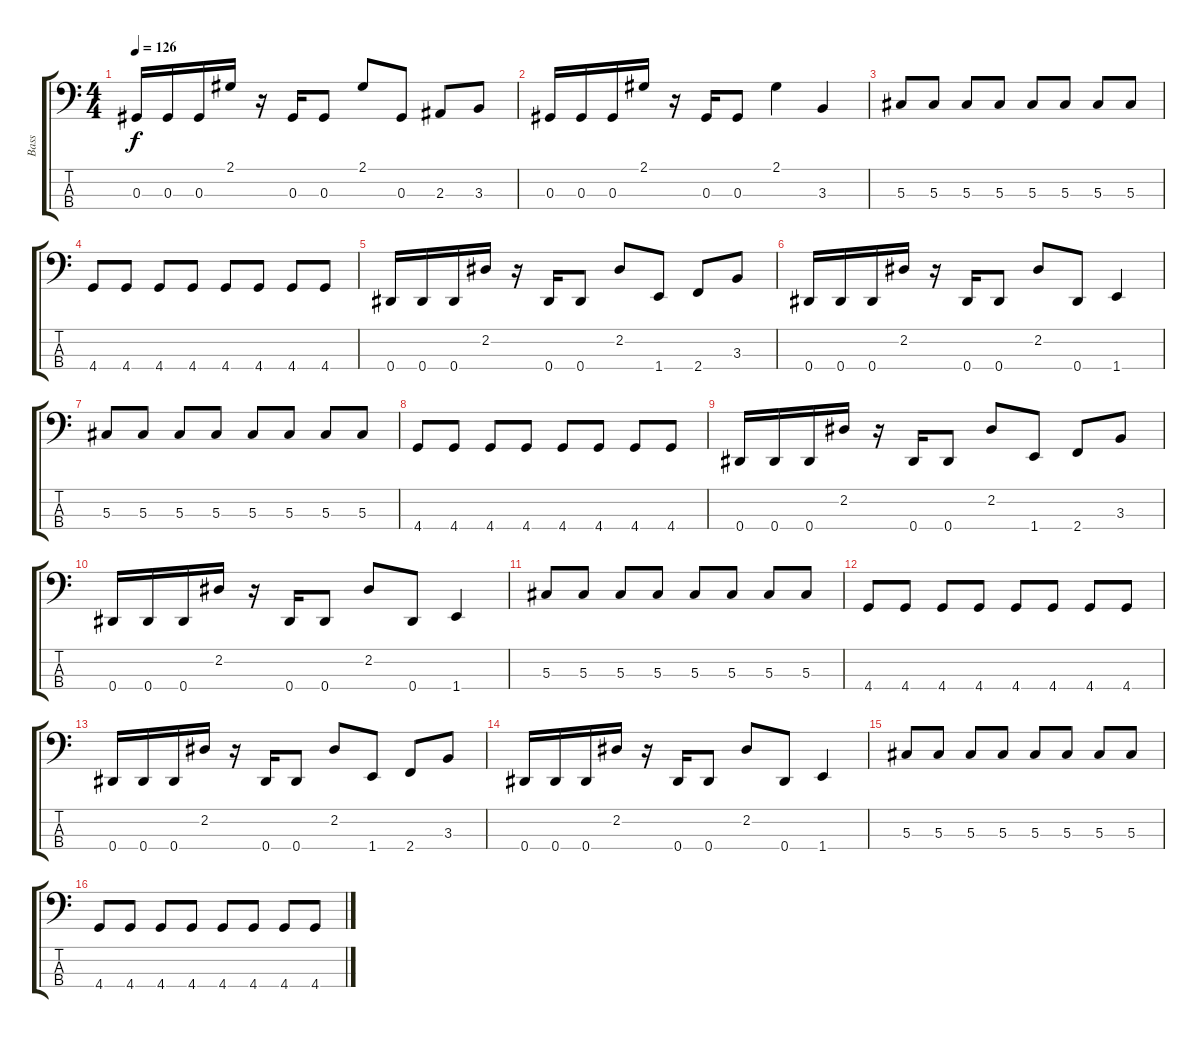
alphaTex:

\track ("Bass" "Bass") {instrument electricbasspick}
\staff {score tabs}
\tuning (Gb2 Db2 Ab1 Eb1) {hide}
\ts (4 4)
\tempo 126
\clef f4
\ks c
0.3.16{dy f} 0.3.16 0.3.16 2.1.16 r.16 0.3.16 0.3.8 2.1.8 0.3.8 2.3.8 3.3.8 |
0.3.16 0.3.16 0.3.16 2.1.16 r.16 0.3.16 0.3.8 2.1.4 3.3.4 |
5.3.8 5.3.8 5.3.8 5.3.8 5.3.8 5.3.8 5.3.8 5.3.8 |
4.4.8 4.4.8 4.4.8 4.4.8 4.4.8 4.4.8 4.4.8 4.4.8 |
0.4.16 0.4.16 0.4.16 2.2.16 r.16 0.4.16 0.4.8 2.2.8 1.4.8 2.4.8 3.3.8 |
0.4.16 0.4.16 0.4.16 2.2.16 r.16 0.4.16 0.4.8 2.2.8 0.4.8 1.4.4 |
5.3.8 5.3.8 5.3.8 5.3.8 5.3.8 5.3.8 5.3.8 5.3.8 |
4.4.8 4.4.8 4.4.8 4.4.8 4.4.8 4.4.8 4.4.8 4.4.8 |
0.4.16 0.4.16 0.4.16 2.2.16 r.16 0.4.16 0.4.8 2.2.8 1.4.8 2.4.8 3.3.8 |
0.4.16 0.4.16 0.4.16 2.2.16 r.16 0.4.16 0.4.8 2.2.8 0.4.8 1.4.4 |
5.3.8 5.3.8 5.3.8 5.3.8 5.3.8 5.3.8 5.3.8 5.3.8 |
4.4.8 4.4.8 4.4.8 4.4.8 4.4.8 4.4.8 4.4.8 4.4.8 |
0.4.16 0.4.16 0.4.16 2.2.16 r.16 0.4.16 0.4.8 2.2.8 1.4.8 2.4.8 3.3.8 |
0.4.16 0.4.16 0.4.16 2.2.16 r.16 0.4.16 0.4.8 2.2.8 0.4.8 1.4.4 |
5.3.8 5.3.8 5.3.8 5.3.8 5.3.8 5.3.8 5.3.8 5.3.8 |
4.4.8 4.4.8 4.4.8 4.4.8 4.4.8 4.4.8 4.4.8 4.4.8
